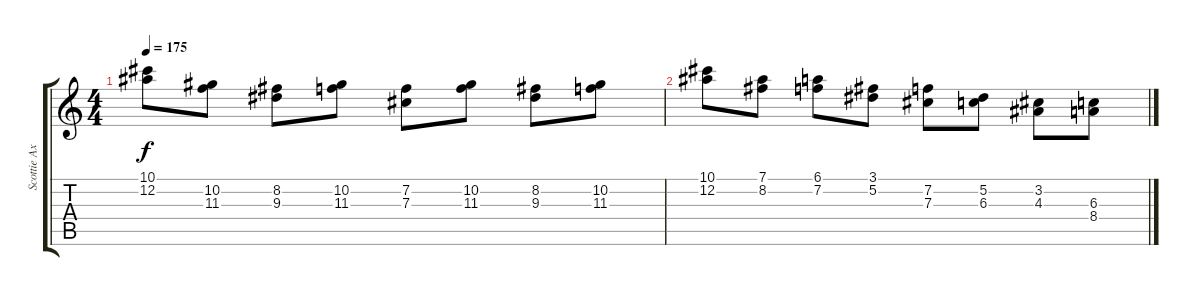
\track ("Scottie Axeman" "Scottie Ax") {instrument distortionguitar}
\staff {score tabs}
\tuning (Eb4 Bb3 Gb3 Db3 Ab2 Eb2) {hide}
\ts (4 4)
\tempo 175
\clef g2
\ks c
(10.1 12.2).8{dy f} (10.2 11.3).8 (8.2 9.3).8 (10.2 11.3).8 (7.2 7.3).8 (10.2 11.3).8 (8.2 9.3).8 (10.2 11.3).8 |
(10.1 12.2).8 (7.1 8.2).8 (6.1 7.2).8 (3.1 5.2).8 (7.2 7.3).8 (5.2 6.3).8 (3.2 4.3).8 (6.3 8.4).8
